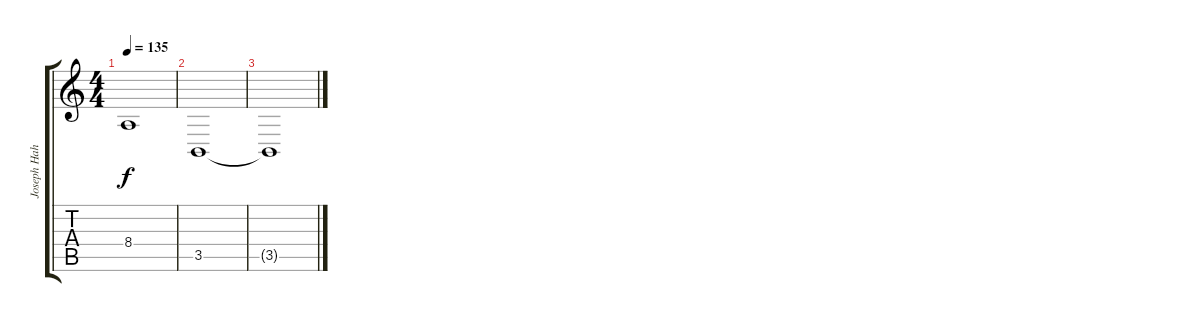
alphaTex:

\track ("Joseph Hahn (Sampler 2)" "Joseph Hah") {instrument stringensemble1}
\staff {score tabs}
\tuning (Eb4 Bb3 Gb3 Db3 Ab2 Db2) {hide}
\ts (4 4)
\tempo 135
\clef g2
\ks c
8.4.1{dy f} |
3.5.1 |
3.5{t}.1
